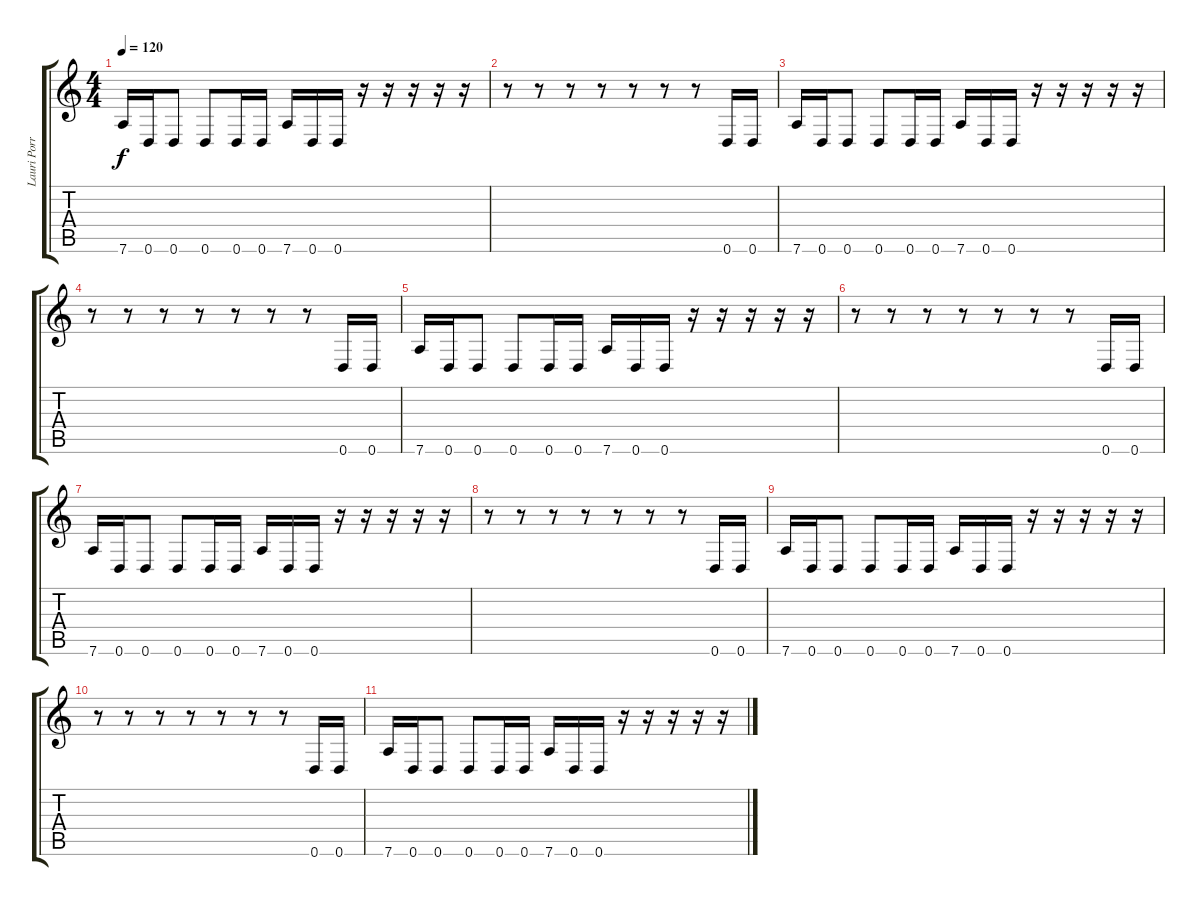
\track ("Lauri Porra" "Lauri Porr") {instrument electricbassfinger}
\staff {score tabs}
\tuning (E4 B3 G3 D3 A2 D2) {hide}
\ts (4 4)
\tempo 120
\clef g2
\ks c
7.6.16{dy f} 0.6.16 0.6.8 0.6.8 0.6.16 0.6.16 7.6.16 0.6.16 0.6.16 r.16 r.16 r.16 r.16 r.16 |
r.8 r.8 r.8 r.8 r.8 r.8 r.8 0.6.16 0.6.16 |
7.6.16 0.6.16 0.6.8 0.6.8 0.6.16 0.6.16 7.6.16 0.6.16 0.6.16 r.16 r.16 r.16 r.16 r.16 |
r.8 r.8 r.8 r.8 r.8 r.8 r.8 0.6.16 0.6.16 |
7.6.16 0.6.16 0.6.8 0.6.8 0.6.16 0.6.16 7.6.16 0.6.16 0.6.16 r.16 r.16 r.16 r.16 r.16 |
r.8 r.8 r.8 r.8 r.8 r.8 r.8 0.6.16 0.6.16 |
7.6.16 0.6.16 0.6.8 0.6.8 0.6.16 0.6.16 7.6.16 0.6.16 0.6.16 r.16 r.16 r.16 r.16 r.16 |
r.8 r.8 r.8 r.8 r.8 r.8 r.8 0.6.16 0.6.16 |
7.6.16 0.6.16 0.6.8 0.6.8 0.6.16 0.6.16 7.6.16 0.6.16 0.6.16 r.16 r.16 r.16 r.16 r.16 |
r.8 r.8 r.8 r.8 r.8 r.8 r.8 0.6.16 0.6.16 |
7.6.16 0.6.16 0.6.8 0.6.8 0.6.16 0.6.16 7.6.16 0.6.16 0.6.16 r.16 r.16 r.16 r.16 r.16
